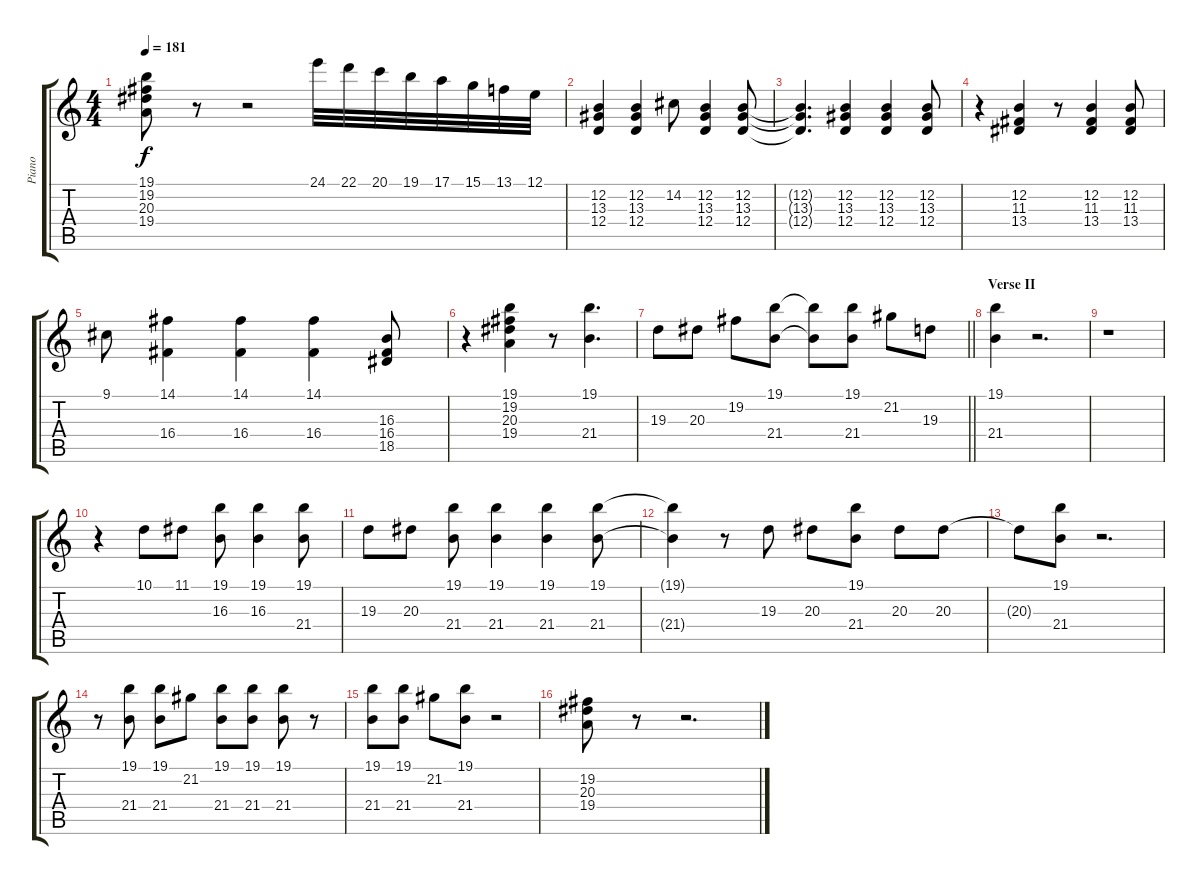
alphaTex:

\track ("Piano" "Piano") {instrument electricpiano2}
\staff {score tabs}
\tuning (E4 B3 G3 D3 A2 E2) {hide}
\ts (4 4)
\tempo 181
\clef g2
\ks c
(19.1 19.2 20.3 19.4).8{dy f} r.8 r.2 24.1.32 22.1.32 20.1.32 19.1.32 17.1.32 15.1.32 13.1.32 12.1.32 |
(12.2 13.3 12.4).4 (12.2 13.3 12.4).4 14.2.8 (12.2 13.3 12.4).4 (12.2 13.3 12.4).8 |
(12.2{t} 13.3{t} 12.4{t}).4{d} (12.2 13.3 12.4).4 (12.2 13.3 12.4).4 (12.2 13.3 12.4).8 |
r.4 (12.2 11.3 13.4).4 r.8 (12.2 11.3 13.4).4 (12.2 11.3 13.4).8 |
9.1.8 (14.1 16.4).4 (14.1 16.4).4 (14.1 16.4).4 (16.3 16.4 18.5).8 |
r.4 (19.1 19.2 20.3 19.4).4 r.8 (19.1 21.4).4{d} |
\barLineRight lightlight
19.3.8 20.3.8 19.2.8 (19.1 21.4).8 (19.1{t} 21.4{t}).8 (19.1 21.4).8 21.2.8 19.3.8 |
\section ("" "Verse II")
(19.1 21.4).4 r.2{d} |
r.1 |
r.4 10.1.8 11.1.8 (19.1 16.3).8 (19.1 16.3).4 (19.1 21.4).8 |
19.3.8 20.3.8 (19.1 21.4).8 (19.1 21.4).4 (19.1 21.4).4 (19.1 21.4).8 |
(19.1{t} 21.4{t}).4 r.8 19.3.8 20.3.8 (19.1 21.4).8 20.3.8 20.3.8 |
20.3{t}.8 (19.1 21.4).8 r.2{d} |
r.8 (19.1 21.4).8 (19.1 21.4).8 21.2.8 (19.1 21.4).8 (19.1 21.4).8 (19.1 21.4).8 r.8 |
(19.1 21.4).8 (19.1 21.4).8 21.2.8 (19.1 21.4).8 r.2 |
(19.2 20.3 19.4).8 r.8 r.2{d}
